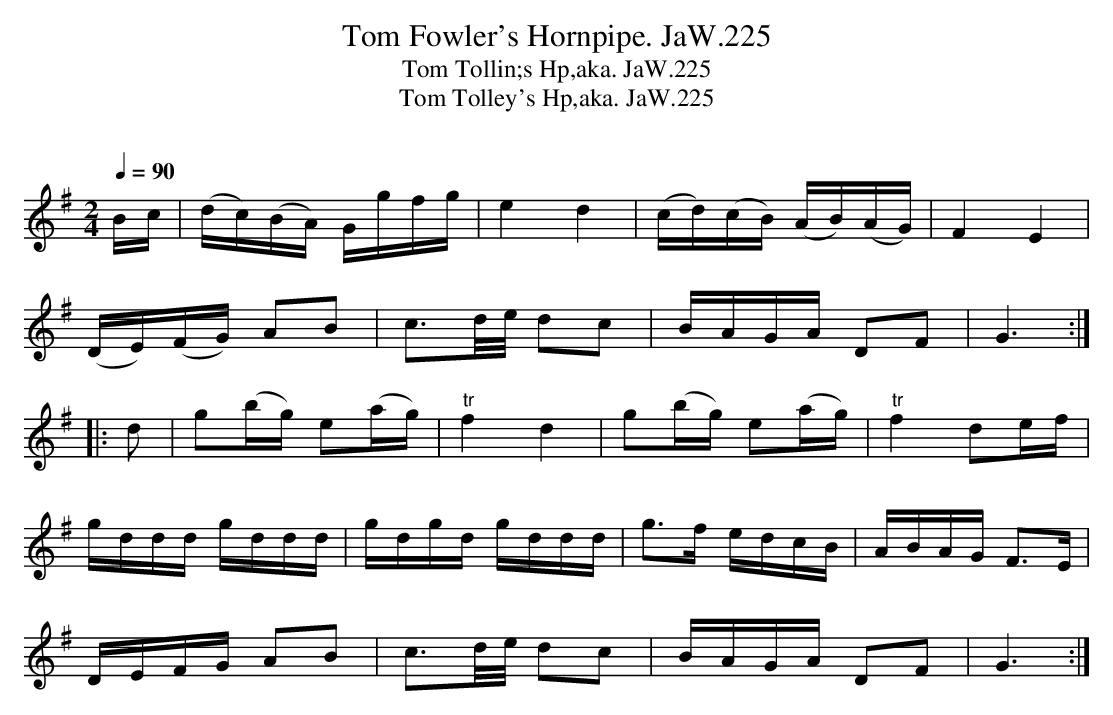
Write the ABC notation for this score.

X:1
T:Tom Fowler's Hornpipe. JaW.225
T:Tom Tollin;s Hp,aka. JaW.225
T:Tom Tolley's Hp,aka. JaW.225
M:2/4
L:1/16
Q:1/4=90
O:
K:G
Bc|(dc)(BA) Ggfg|e4 d4| (cd)(cB) (AB)(AG)|F4E4|
(DE)(FG) A2B2| c3d/e/ d2c2| BAGA D2F2| G6:|
|:d2|g2(bg) e2(ag)| "tr"f4d4| g2(bg) e2(ag)| "tr"f4 d2ef|
gddd gddd| gdgd gddd|g3f edcB| ABAG F3E|
DEFG A2B2| c3d/e/ d2c2| BAGA D2F2| G6 :|
